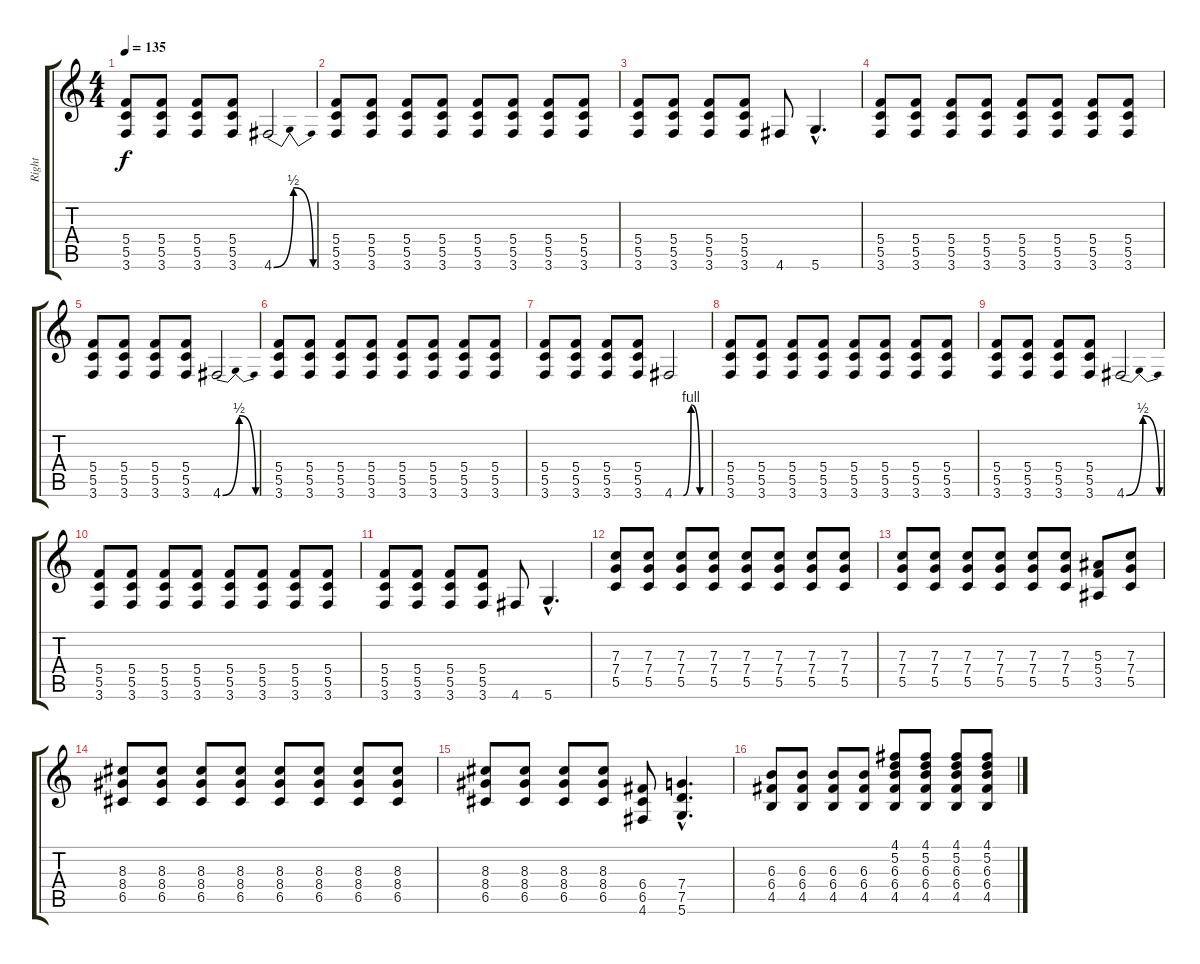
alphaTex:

\track ("Right" "Right") {instrument overdrivenguitar}
\staff {score tabs}
\tuning (D4 A3 F3 C3 G2 D2) {hide}
\ts (4 4)
\tempo 135
\clef g2
\ks c
(5.4 5.5 3.6).8{dy f} (5.4 5.5 3.6).8 (5.4 5.5 3.6).8 (5.4 5.5 3.6).8 4.6{be (bendrelease 0 0 30 2 30 2 60 0)}.2 |
(5.4 5.5 3.6).8 (5.4 5.5 3.6).8 (5.4 5.5 3.6).8 (5.4 5.5 3.6).8 (5.4 5.5 3.6).8 (5.4 5.5 3.6).8 (5.4 5.5 3.6).8 (5.4 5.5 3.6).8 |
(5.4 5.5 3.6).8 (5.4 5.5 3.6).8 (5.4 5.5 3.6).8 (5.4 5.5 3.6).8 4.6.8 5.6{hac}.4{d} |
(5.4 5.5 3.6).8 (5.4 5.5 3.6).8 (5.4 5.5 3.6).8 (5.4 5.5 3.6).8 (5.4 5.5 3.6).8 (5.4 5.5 3.6).8 (5.4 5.5 3.6).8 (5.4 5.5 3.6).8 |
(5.4 5.5 3.6).8 (5.4 5.5 3.6).8 (5.4 5.5 3.6).8 (5.4 5.5 3.6).8 4.6{be (bendrelease 0 0 30 2 30 2 60 0)}.2 |
(5.4 5.5 3.6).8 (5.4 5.5 3.6).8 (5.4 5.5 3.6).8 (5.4 5.5 3.6).8 (5.4 5.5 3.6).8 (5.4 5.5 3.6).8 (5.4 5.5 3.6).8 (5.4 5.5 3.6).8 |
(5.4 5.5 3.6).8 (5.4 5.5 3.6).8 (5.4 5.5 3.6).8 (5.4 5.5 3.6).8 4.6{be (custom 0 0 16 0 30 4 46 0 60 0)}.2 |
(5.4 5.5 3.6).8 (5.4 5.5 3.6).8 (5.4 5.5 3.6).8 (5.4 5.5 3.6).8 (5.4 5.5 3.6).8 (5.4 5.5 3.6).8 (5.4 5.5 3.6).8 (5.4 5.5 3.6).8 |
(5.4 5.5 3.6).8 (5.4 5.5 3.6).8 (5.4 5.5 3.6).8 (5.4 5.5 3.6).8 4.6{be (bendrelease 0 0 30 2 30 2 60 0)}.2 |
(5.4 5.5 3.6).8 (5.4 5.5 3.6).8 (5.4 5.5 3.6).8 (5.4 5.5 3.6).8 (5.4 5.5 3.6).8 (5.4 5.5 3.6).8 (5.4 5.5 3.6).8 (5.4 5.5 3.6).8 |
(5.4 5.5 3.6).8 (5.4 5.5 3.6).8 (5.4 5.5 3.6).8 (5.4 5.5 3.6).8 4.6.8 5.6{hac}.4{d} |
(7.3 7.4 5.5).8 (7.3 7.4 5.5).8 (7.3 7.4 5.5).8 (7.3 7.4 5.5).8 (7.3 7.4 5.5).8 (7.3 7.4 5.5).8 (7.3 7.4 5.5).8 (7.3 7.4 5.5).8 |
(7.3 7.4 5.5).8 (7.3 7.4 5.5).8 (7.3 7.4 5.5).8 (7.3 7.4 5.5).8 (7.3 7.4 5.5).8 (7.3 7.4 5.5).8 (5.3 5.4 3.5).8 (7.3 7.4 5.5).8 |
(8.3 8.4 6.5).8 (8.3 8.4 6.5).8 (8.3 8.4 6.5).8 (8.3 8.4 6.5).8 (8.3 8.4 6.5).8 (8.3 8.4 6.5).8 (8.3 8.4 6.5).8 (8.3 8.4 6.5).8 |
(8.3 8.4 6.5).8 (8.3 8.4 6.5).8 (8.3 8.4 6.5).8 (8.3 8.4 6.5).8 (6.4 6.5 4.6).8 (7.4{hac} 7.5{hac} 5.6{hac}).4{d} |
(6.3 6.4 4.5).8 (6.3 6.4 4.5).8 (6.3 6.4 4.5).8 (6.3 6.4 4.5).8 (4.1 5.2 6.3 6.4 4.5).8 (4.1 5.2 6.3 6.4 4.5).8 (4.1 5.2 6.3 6.4 4.5).8 (4.1 5.2 6.3 6.4 4.5).8
